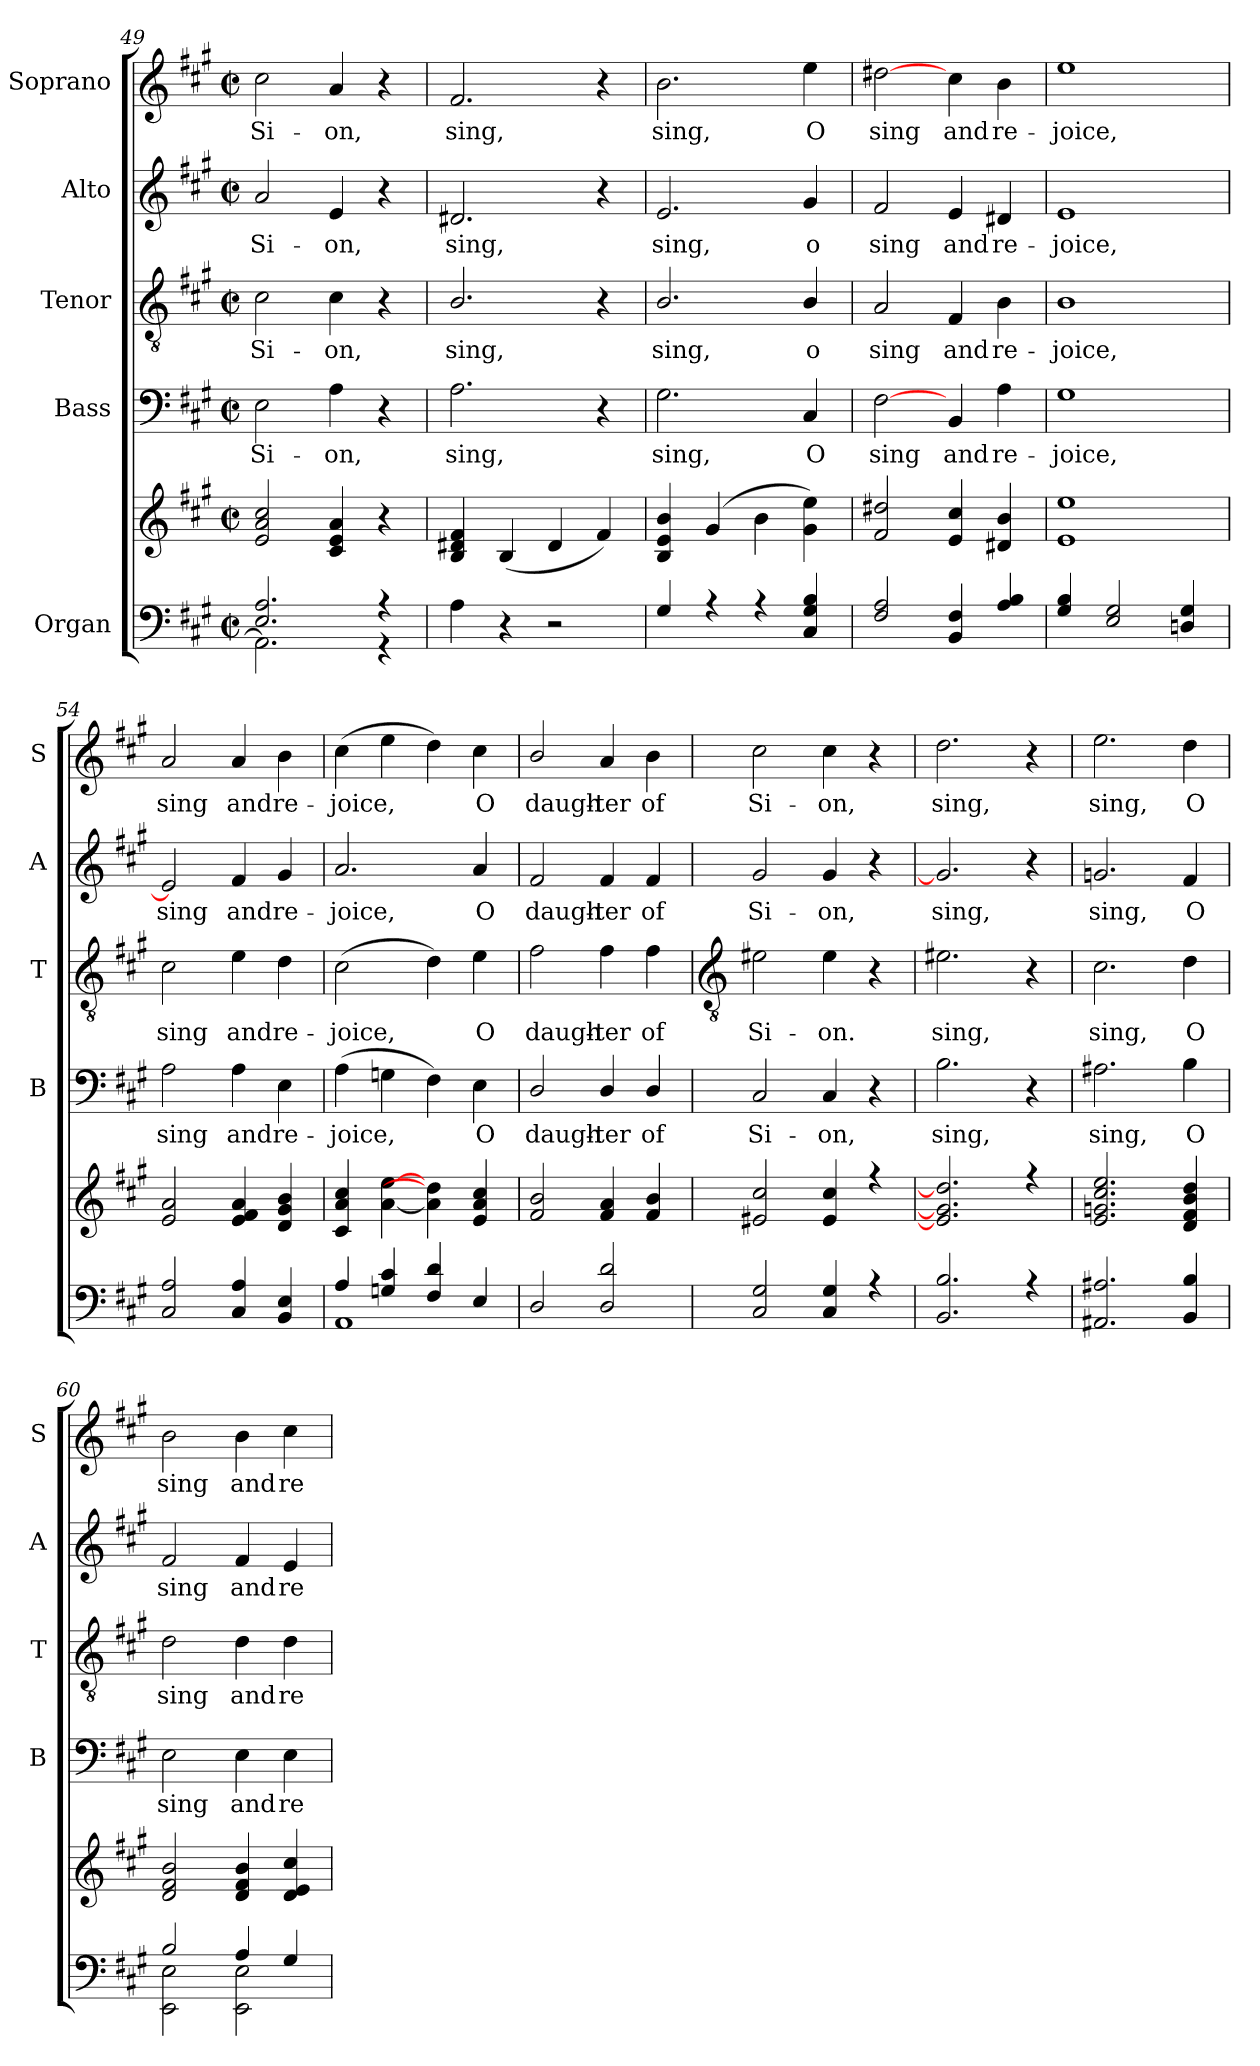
**kern	**kern	**kern	**text	**kern	**text	**kern	**text	**kern	**text
*part5	*part5	*part4	*part4	*part3	*part3	*part2	*part2	*part1	*part1
*staff6	*staff5	*staff4	*staff4	*staff3	*staff3	*staff2	*staff2	*staff1	*staff1
*I"Organ	*	*I"Bass	*	*I"Tenor	*	*I"Alto	*	*I"Soprano	*
*	*	*I'B	*	*I'T	*	*I'A	*	*I'S	*
!!LO:LB:g=z
*clefF4	*clefG2	*clefF4	*	*clefGv2	*	*clefG2	*	*clefG2	*
*k[f#c#g#]	*k[f#c#g#]	*k[f#c#g#]	*	*k[f#c#g#]	*	*k[f#c#g#]	*	*k[f#c#g#]	*
*A:	*A:	*A:	*	*A:	*	*A:	*	*A:	*
*M2/2	*M2/2	*M2/2	*	*M2/2	*	*M2/2	*	*M2/2	*
*met(c|)	*met(c|)	*met(c|)	*	*met(c|)	*	*met(c|)	*	*met(c|)	*
=49	=49	=49	=49	=49	=49	=49	=49	=49	=49
*^	*	*	*	*	*	*	*	*	*
!	!	!	!	!LO:LY:b	!	!LO:LY:b	!	!LO:LY:b	!	!LO:LY:b
2.E/ 2.A/	2.AA\]	2e 2a 2cc#	2E	Si-	2c#	Si-	2a	Si-	2cc#	Si-
!	!	!	!	!LO:LY:b	!	!LO:LY:b	!	!LO:LY:b	!	!LO:LY:b
.	.	4c# 4e 4a	4A	-on,	4c#	-on,	4e	-on,	4a	-on,
4r	4r	4r	4r	.	4r	.	4r	.	4r	.
=50	=50	=50	=50	=50	=50	=50	=50	=50	=50	=50
!	!	!	!	!LO:LY:b	!	!LO:LY:b	!	!LO:LY:b	!	!LO:LY:b
4A	2ryy	4B 4d#X 4f#	2.A	sing,	2.B/	sing,	2.d#X	sing,	2.f#	sing,
4r	.	(<4B	.	.	.	.	.	.	.	.
2r	2ryy	4d#	.	.	.	.	.	.	.	.
.	.	4f#)	4r	.	4r	.	4r	.	4r	.
=51	=51	=51	=51	=51	=51	=51	=51	=51	=51	=51
!	!	!	!	!LO:LY:b	!	!LO:LY:b	!	!LO:LY:b	!	!LO:LY:b
4G#	1ryy	4B 4e 4b	2.G#	sing,	2.B/	sing,	2.e	sing,	2.b	sing,
4r	.	(>4g#	.	.	.	.	.	.	.	.
4r	.	4b	.	.	.	.	.	.	.	.
!	!	!	!	!LO:LY:b	!	!LO:LY:b	!	!LO:LY:b	!	!LO:LY:b
4C# 4G# 4B	.	4g# 4ee)	4C#	O	4B/	o	4g#	o	4ee	O
=52	=52	=52	=52	=52	=52	=52	=52	=52	=52	=52
!	!	!	!	!LO:LY:b	!	!LO:LY:b	!	!LO:LY:b	!	!LO:LY:b
2F# 2A	1ryy	2f# 2dd#X	[2F#	sing	2A	sing	2f#	sing	[2dd#X	sing
!	!	!	!	!LO:LY:b	!	!LO:LY:b	!	!LO:LY:b	!	!LO:LY:b
4BB 4F#	.	4e 4cc#	4BB	and	4F#	and	4e	and	4cc#	and
!	!	!	!	!LO:LY:b	!	!LO:LY:b	!	!LO:LY:b	!	!LO:LY:b
4A 4B	.	4d#X 4b	4A	re-	4B	re-	4d#X	re-	4b	re-
=53	=53	=53	=53	=53	=53	=53	=53	=53	=53	=53
!	!	!	!	!LO:LY:b	!	!LO:LY:b	!	!LO:LY:b	!	!LO:LY:b
4G# 4B	1ryy	1e 1ee	1G#	-joice,	1B	-joice,	1e	-joice,	1ee	-joice,
2E 2G#	.	.	.	.	.	.	.	.	.	.
4Dn 4G#	.	.	.	.	.	.	.	.	.	.
=54	=54	=54	=54	=54	=54	=54	=54	=54	=54	=54
!	!	!	!	!LO:LY:b	!	!LO:LY:b	!	!LO:LY:b	!	!LO:LY:b
2C# 2A	1ryy	2e 2a	2A	sing	2c#	sing	2e]	sing	2a	sing
!	!	!	!	!LO:LY:b	!	!LO:LY:b	!	!LO:LY:b	!	!LO:LY:b
4C# 4A	.	4e 4f# 4a	4A	and	4e	and	4f#	and	4a	and
!	!	!	!	!LO:LY:b	!	!LO:LY:b	!	!LO:LY:b	!	!LO:LY:b
4BB 4E	.	4d 4g# 4b	4E	re-	4d	re-	4g#	re-	4b	re-
=55	=55	=55	=55	=55	=55	=55	=55	=55	=55	=55
!	!	!	!	!LO:LY:b	!	!LO:LY:b	!	!LO:LY:b	!	!LO:LY:b
4A/	1AA	4c# 4a 4cc#	(>4A	-joice,	(>2c#	-joice,	2.a	-joice,	(>4cc#	-joice,
4Gn/ 4c#/	.	[4a [4ee	4Gn	.	.	.	.	.	4ee	.
4F#/ 4d/	.	4a] 4dd]	4F#)	.	4d)	.	.	.	4dd)	.
!	!	!	!	!LO:LY:b	!	!LO:LY:b	!	!LO:LY:b	!	!LO:LY:b
4E/	.	4e 4a 4cc#	4E	O	4e	O	4a	O	4cc#	O
=56	=56	=56	=56	=56	=56	=56	=56	=56	=56	=56
!	!	!	!	!LO:LY:b	!	!LO:LY:b	!	!LO:LY:b	!	!LO:LY:b
2D	1ryy	2f# 2b	2D/	daugh-	2f#	daugh-	2f#	daugh-	2b/	daugh-
!	!	!	!	!LO:LY:b	!	!LO:LY:b	!	!LO:LY:b	!	!LO:LY:b
2D 2d	.	4f# 4a	4D/	-ter	4f#	-ter	4f#	-ter	4a	-ter
!	!	!	!	!LO:LY:b	!	!LO:LY:b	!	!LO:LY:b	!	!LO:LY:b
.	.	4f# 4b	4D/	of	4f#	of	4f#	of	4b	of
!!LO:LB:g=z
=57	=57	=57	=57	=57	=57	=57	=57	=57	=57	=57
*	*	*	*	*	*clefGv2	*	*	*	*	*
*	*	*^	*	*	*	*	*	*	*	*
!	!	!	!	!	!LO:LY:b	!	!LO:LY:b	!	!LO:LY:b	!	!LO:LY:b
2C# 2G#	1ryy	2e#X 2cc#	1ryy	2C#	Si-	2e#X	Si-	2g#	Si-	2cc#	Si-
!	!	!	!	!	!LO:LY:b	!	!LO:LY:b	!	!LO:LY:b	!	!LO:LY:b
4C# 4G#	.	4e# 4cc#	.	4C#	-on,	4e#	-on.	4g#	-on,	4cc#	-on,
4r	.	4r	.	4r	.	4r	.	4r	.	4r	.
=58	=58	=58	=58	=58	=58	=58	=58	=58	=58	=58	=58
!	!	!	!	!	!LO:LY:b	!	!LO:LY:b	!	!LO:LY:b	!	!LO:LY:b
2.BB 2.B	1ryy	2.e#] 2.g#] 2.dd]	1ryy	2.B	sing,	2.e#X	sing,	2.g#]	sing,	2.dd	sing,
4r	.	4r	.	4r	.	4r	.	4r	.	4r	.
=59	=59	=59	=59	=59	=59	=59	=59	=59	=59	=59	=59
!	!	!	!	!	!LO:LY:b	!	!LO:LY:b	!	!LO:LY:b	!	!LO:LY:b
2.AA#X 2.A#X	1ryy	2.e 2.gn 2.cc# 2.ee	1ryy	2.A#X	sing,	2.c#	sing,	2.gn	sing,	2.ee	sing,
!	!	!	!	!	!LO:LY:b	!	!LO:LY:b	!	!LO:LY:b	!	!LO:LY:b
4BB 4B	.	4d 4f# 4b 4dd	.	4B	O	4d	O	4f#	O	4dd	O
=60	=60	=60	=60	=60	=60	=60	=60	=60	=60	=60	=60
!	!	!	!	!	!LO:LY:b	!	!LO:LY:b	!	!LO:LY:b	!	!LO:LY:b
2B/	2EE\ 2E\	2d 2f# 2b	1ryy	2E	sing	2d	sing	2f#	sing	2b	sing
!	!	!	!	!	!LO:LY:b	!	!LO:LY:b	!	!LO:LY:b	!	!LO:LY:b
4A/	2EE\ 2E\	4d 4f# 4b	.	4E	and	4d	and	4f#	and	4b	and
!	!	!	!	!	!LO:LY:b	!	!LO:LY:b	!	!LO:LY:b	!	!LO:LY:b
4G#/	.	4d 4e 4cc#	.	4E	re-	4d	re-	4e	re-	4cc#	re-
*v	*v	*	*	*	*	*	*	*	*	*	*
*	*v	*v	*	*	*	*	*	*	*	*
=	=	=	=	=	=	=	=	=	=
*-	*-	*-	*-	*-	*-	*-	*-	*-	*-
